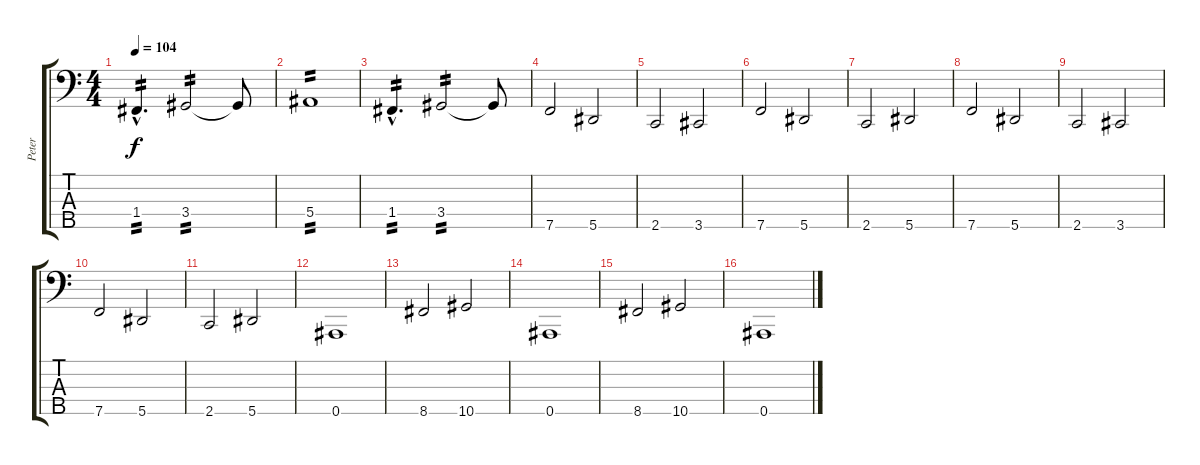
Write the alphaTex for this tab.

\track ("Peter" "Peter") {instrument electricbasspick}
\staff {score tabs}
\tuning (Ab2 Eb2 Bb1 F1 Bb0) {hide}
\ts (4 4)
\tempo 104
\clef f4
\ks c
1.4{hac}.4{d tp 2 dy f} 3.4.2{tp 2} 3.4{t}.8 |
5.4.1{tp 2} |
1.4{hac}.4{d tp 2} 3.4.2{tp 2} 3.4{t}.8 |
7.5.2 5.5.2 |
2.5.2 3.5.2 |
7.5.2 5.5.2 |
2.5.2 5.5.2 |
7.5.2 5.5.2 |
2.5.2 3.5.2 |
7.5.2 5.5.2 |
2.5.2 5.5.2 |
0.5.1 |
8.5.2 10.5.2 |
0.5.1 |
8.5.2 10.5.2 |
0.5.1
